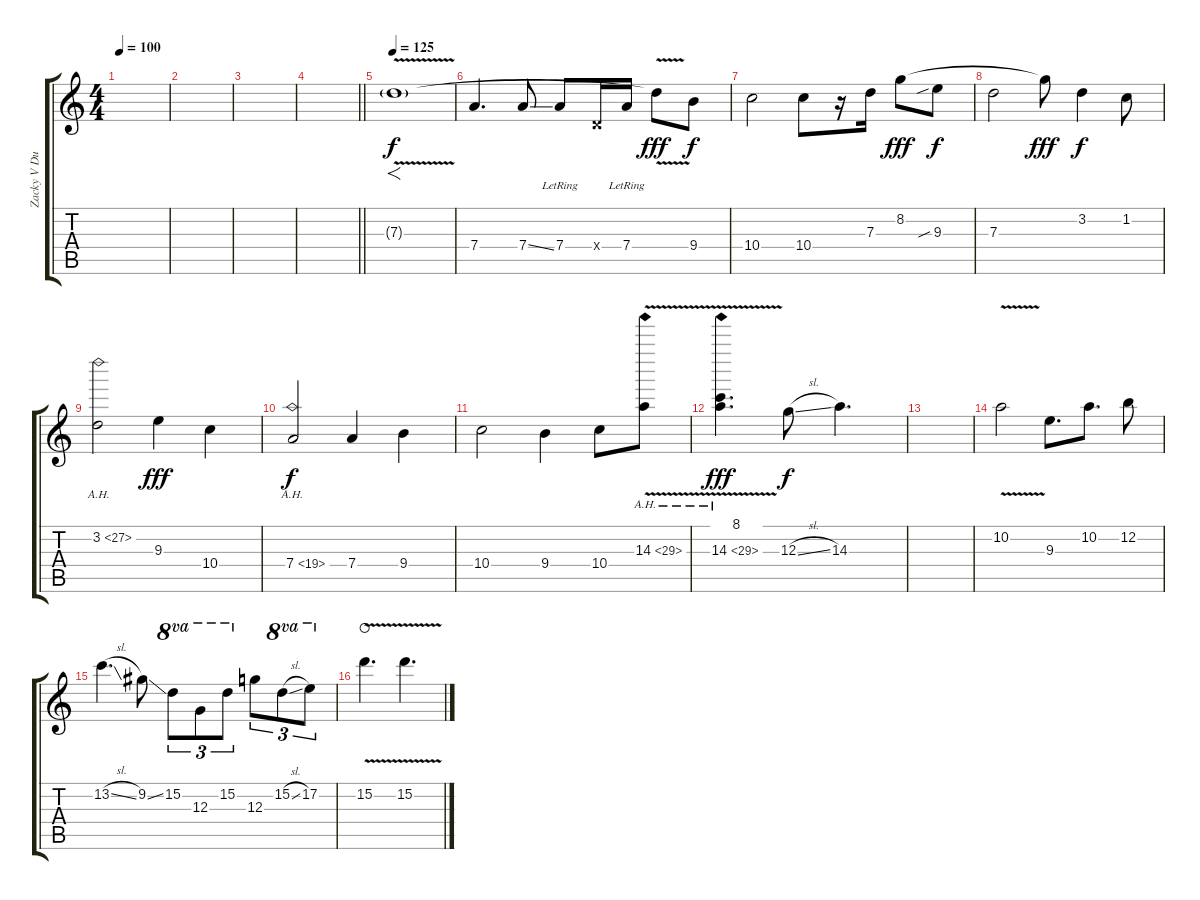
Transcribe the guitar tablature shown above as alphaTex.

\track ("Zacky V Duet" "Zacky V Du") {instrument distortionguitar}
\staff {score tabs}
\tuning (E4 B3 G3 D3 A2 D2) {hide}
\ts (4 4)
\tempo 100
\clef g2
\ks c
|
|
|
\barLineRight lightlight
|
\tempo 125
7.3{v g}.1{f} |
7.4.4{d dy f} 7.4{ss}.8 7.4{lr}.8 0.4{x}.16 7.4{lr}.16 7.3{t}.8{dy fff} 9.4.8{dy f} |
10.4.2 10.4.8 r.16 7.3.16 8.2.8{dy fff} 9.3{sib}.8{dy f} |
7.3.2 8.2{t}.8{dy fff} 3.2.4{dy f} 1.2.8 |
3.2{ah 24}.2 9.3.4{dy fff} 10.4.4 |
7.4{ah 12}.2{dy f} 7.4.4 9.4.4 |
10.4.2 9.4.4 10.4.8 14.3{ah 15 v}.8 |
(8.1 14.3{ah 15 v}).4{d dy fff} 12.3{sl}.8{dy f} 14.3.4{d} |
|
10.2{v}.2 9.3.8{d} 10.2.8{d} 12.2.8 |
13.2{sl}.4{d} 9.2{ss}.8 15.2.8{tu (3 2) ot 8va} 12.3.8{tu (3 2) ot 8va} 15.2.8{tu (3 2) ot 8va} 12.3.8{tu (3 2)} 15.2{sl}.8{tu (3 2) ot 8va} 17.2.8{tu (3 2) ot 8va} |
15.2{v}.4{d waho} 15.2{v}.4{d}
